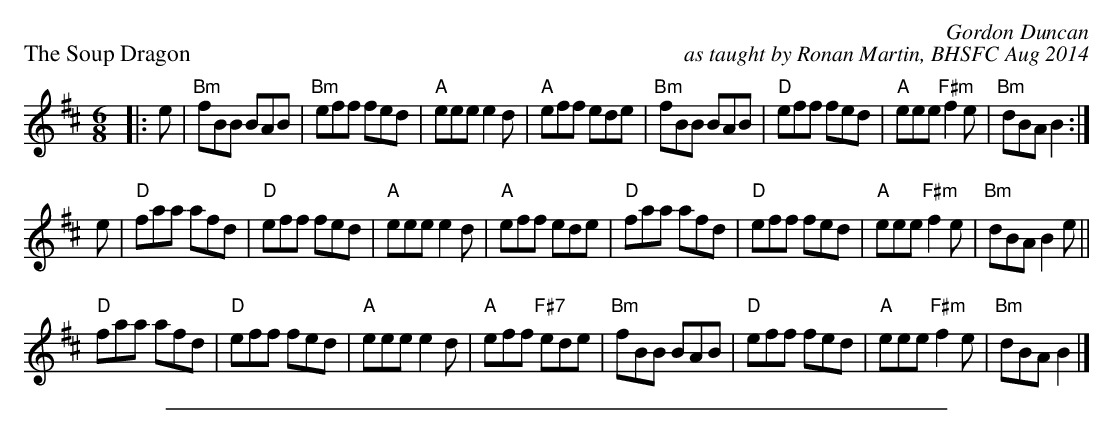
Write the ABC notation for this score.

X:1
P: The Soup Dragon
C: Gordon Duncan
C: as taught by Ronan Martin, BHSFC Aug 2014
M: 6/8
L: 1/8
K: Bm
|:e|"Bm"fBB BAB |"Bm"eff fed|"A"eee e2 d|"A"eff ede|"Bm"fBB BAB|"D"eff fed|"A"eee "F#m"f2 e|"Bm"dBA B2 :|
e|"D"faa afd|"D"eff fed|"A"eee e2 d|"A"eff ede|"D"faa afd |"D"eff fed|"A"eee "F#m"f2 e|"Bm"dBA B2 e||
"D"faa afd|"D"eff fed|"A"eee e2 d|"A"eff "F#7"ede|"Bm"fBB BAB|"D"eff fed|"A"eee "F#m"f2 e|"Bm"dBA B2 |]
